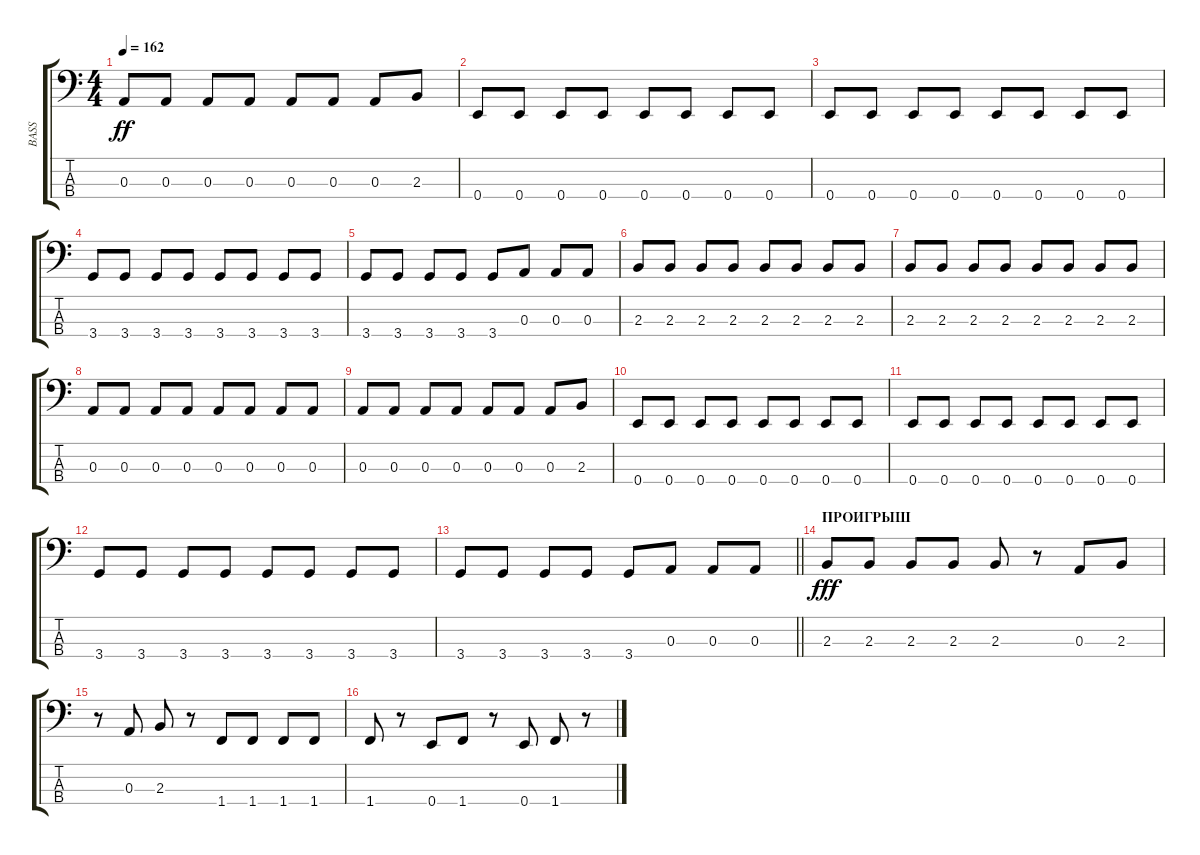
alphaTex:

\track ("BASS" "BASS") {instrument electricbassfinger}
\staff {score tabs}
\tuning (G2 D2 A1 E1) {hide}
\ts (4 4)
\tempo 162
\clef f4
\ks c
0.3.8{dy ff} 0.3.8 0.3.8 0.3.8 0.3.8 0.3.8 0.3.8 2.3.8 |
0.4.8 0.4.8 0.4.8 0.4.8 0.4.8 0.4.8 0.4.8 0.4.8 |
0.4.8 0.4.8 0.4.8 0.4.8 0.4.8 0.4.8 0.4.8 0.4.8 |
3.4.8 3.4.8 3.4.8 3.4.8 3.4.8 3.4.8 3.4.8 3.4.8 |
3.4.8 3.4.8 3.4.8 3.4.8 3.4.8 0.3.8 0.3.8 0.3.8 |
2.3.8 2.3.8 2.3.8 2.3.8 2.3.8 2.3.8 2.3.8 2.3.8 |
2.3.8 2.3.8 2.3.8 2.3.8 2.3.8 2.3.8 2.3.8 2.3.8 |
0.3.8 0.3.8 0.3.8 0.3.8 0.3.8 0.3.8 0.3.8 0.3.8 |
0.3.8 0.3.8 0.3.8 0.3.8 0.3.8 0.3.8 0.3.8 2.3.8 |
0.4.8 0.4.8 0.4.8 0.4.8 0.4.8 0.4.8 0.4.8 0.4.8 |
0.4.8 0.4.8 0.4.8 0.4.8 0.4.8 0.4.8 0.4.8 0.4.8 |
3.4.8 3.4.8 3.4.8 3.4.8 3.4.8 3.4.8 3.4.8 3.4.8 |
\barLineRight lightlight
3.4.8 3.4.8 3.4.8 3.4.8 3.4.8 0.3.8 0.3.8 0.3.8 |
\section ("" "ПРОИГРЫШ")
2.3.8{dy fff} 2.3.8 2.3.8 2.3.8 2.3.8 r.8 0.3.8 2.3.8 |
r.8 0.3.8 2.3.8 r.8 1.4.8 1.4.8 1.4.8 1.4.8 |
1.4.8 r.8 0.4.8 1.4.8 r.8 0.4.8 1.4.8 r.8
